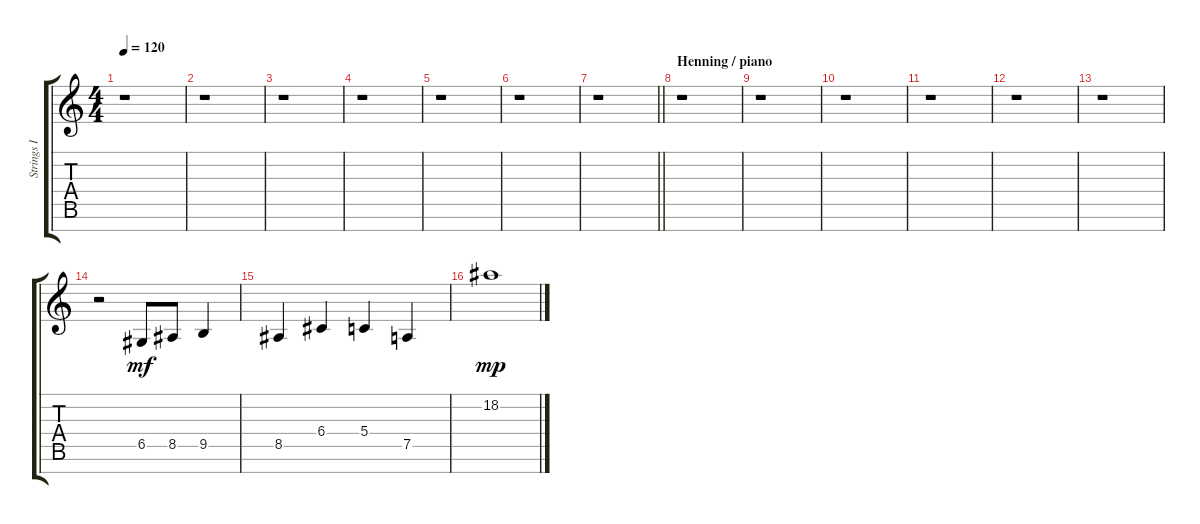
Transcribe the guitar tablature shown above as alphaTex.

\track ("Strings I" "Strings I") {instrument stringensemble1}
\staff {score tabs}
\tuning (A4 E4 B3 G3 D3 A2 E2) {hide}
\ts (4 4)
\tempo 120
\clef g2
\ks c
r.1{dy mf} |
r.1 |
r.1 |
r.1 |
r.1 |
r.1 |
\barLineRight lightlight
r.1 |
\section ("" "Henning / piano")
r.1 |
r.1 |
r.1 |
r.1 |
r.1 |
r.1 |
r.2 6.5.8 8.5.8 9.5.4 |
8.5.4 6.4.4 5.4.4 7.5.4 |
18.2.1{dy mp}
